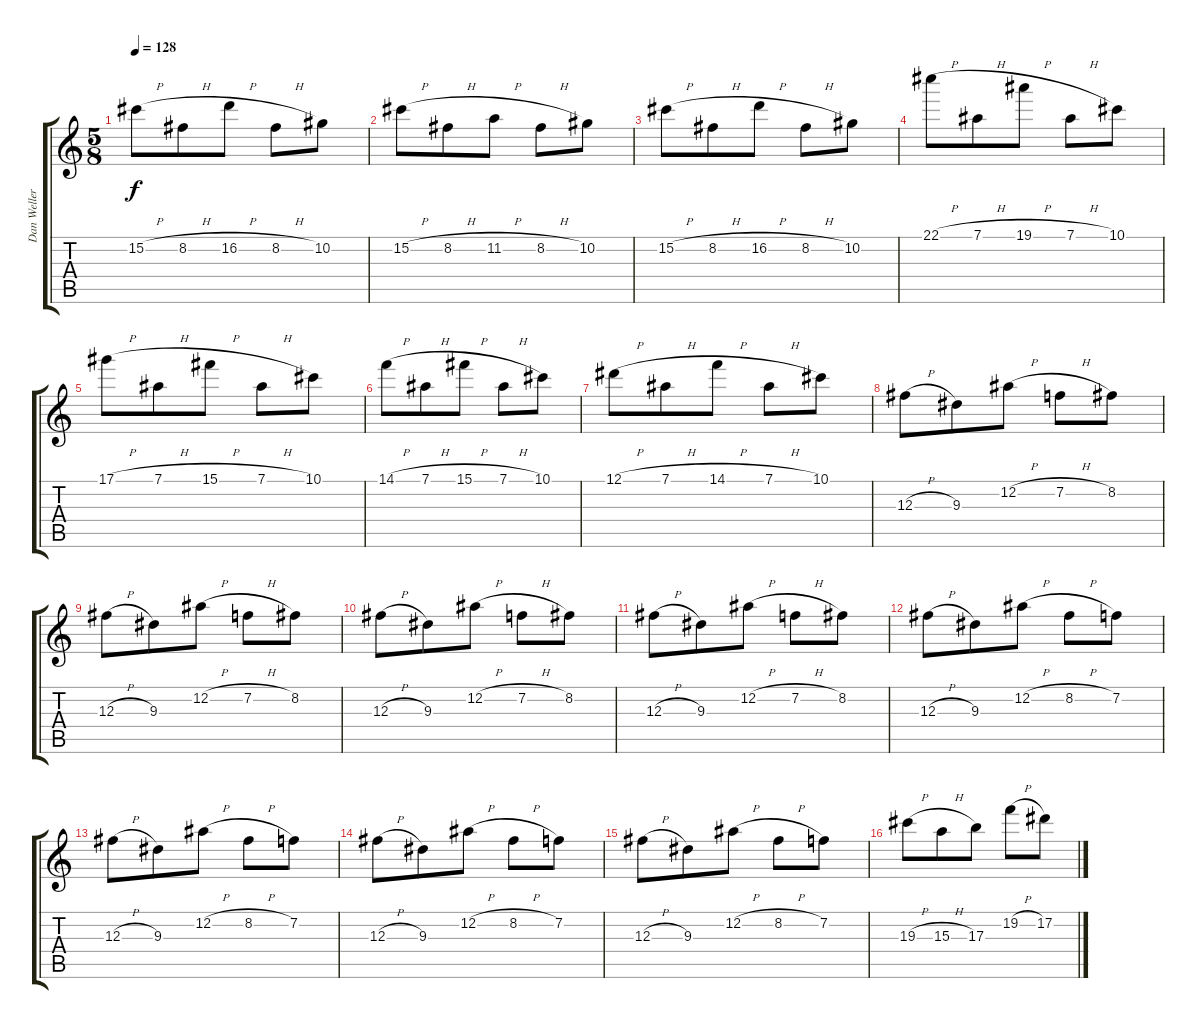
\track ("Dan Weller" "Dan Weller") {instrument distortionguitar}
\staff {score tabs}
\tuning (Eb4 Bb3 Gb3 Db3 Ab2 Db2) {hide}
\ts (5 8)
\tempo 128
\clef g2
\ks c
15.2{h}.8{dy f} 8.2{h}.8 16.2{h}.8 8.2{h}.8 10.2.8 |
15.2{h}.8 8.2{h}.8 11.2{h}.8 8.2{h}.8 10.2.8 |
15.2{h}.8 8.2{h}.8 16.2{h}.8 8.2{h}.8 10.2.8 |
22.1{h}.8 7.1{h}.8 19.1{h}.8 7.1{h}.8 10.1.8 |
17.1{h}.8 7.1{h}.8 15.1{h}.8 7.1{h}.8 10.1.8 |
14.1{h}.8 7.1{h}.8 15.1{h}.8 7.1{h}.8 10.1.8 |
12.1{h}.8 7.1{h}.8 14.1{h}.8 7.1{h}.8 10.1.8 |
12.3{h}.8 9.3.8 12.2{h}.8 7.2{h}.8 8.2.8 |
12.3{h}.8 9.3.8 12.2{h}.8 7.2{h}.8 8.2.8 |
12.3{h}.8 9.3.8 12.2{h}.8 7.2{h}.8 8.2.8 |
12.3{h}.8 9.3.8 12.2{h}.8 7.2{h}.8 8.2.8 |
12.3{h}.8 9.3.8 12.2{h}.8 8.2{h}.8 7.2.8 |
12.3{h}.8 9.3.8 12.2{h}.8 8.2{h}.8 7.2.8 |
12.3{h}.8 9.3.8 12.2{h}.8 8.2{h}.8 7.2.8 |
12.3{h}.8 9.3.8 12.2{h}.8 8.2{h}.8 7.2.8 |
19.3{h}.8 15.3{h}.8 17.3.8 19.2{h}.8 17.2.8
